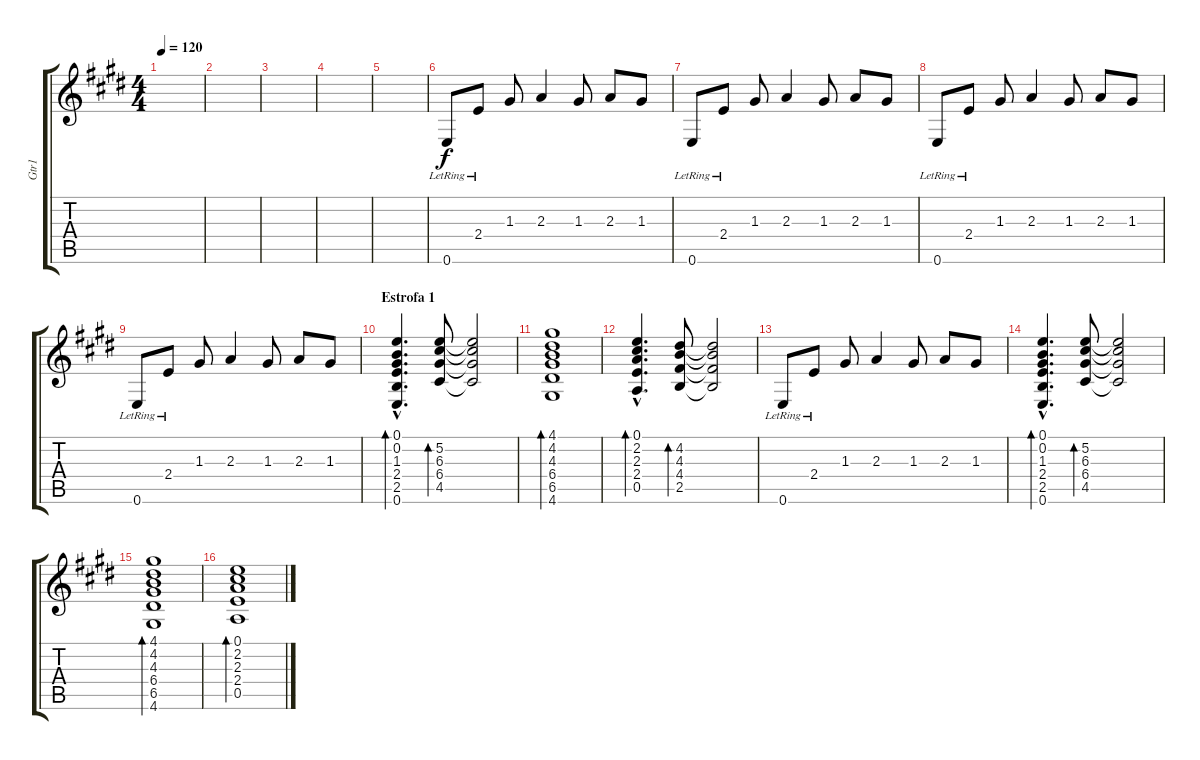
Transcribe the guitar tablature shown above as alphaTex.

\track ("Gtr1" "Gtr1") {instrument acousticguitarsteel}
\staff {score tabs}
\tuning (E4 B3 G3 D3 A2 E2) {hide}
\ts (4 4)
\tempo 120
\clef g2
\ks e
|
|
|
|
|
0.6{lr}.8 2.4{lr}.8 1.3.8 2.3.4 1.3.8 2.3.8 1.3.8 |
0.6{lr}.8 2.4{lr}.8 1.3.8 2.3.4 1.3.8 2.3.8 1.3.8 |
0.6{lr}.8 2.4{lr}.8 1.3.8 2.3.4 1.3.8 2.3.8 1.3.8 |
0.6{lr}.8 2.4{lr}.8 1.3.8 2.3.4 1.3.8 2.3.8 1.3.8 |
\section ("" "Estrofa 1")
(0.1{hac} 0.2{hac} 1.3{hac} 2.4{hac} 2.5{hac} 0.6{hac}).4{d bd 60} (5.2 6.3 6.4 4.5).8{bd 60} (5.2{t} 6.3{t} 6.4{t} 4.5{t}).2 |
(4.1 4.2 4.3 6.4 6.5 4.6).1{bd 60} |
(0.1{hac} 2.2{hac} 2.3{hac} 2.4{hac} 0.5{hac}).4{d bd 60} (4.2 4.3 4.4 2.5).8{bd 60} (4.2{t} 4.3{t} 4.4{t} 2.5{t}).2 |
0.6{lr}.8 2.4{lr}.8 1.3.8 2.3.4 1.3.8 2.3.8 1.3.8 |
(0.1{hac} 0.2{hac} 1.3{hac} 2.4{hac} 2.5{hac} 0.6{hac}).4{d bd 60} (5.2 6.3 6.4 4.5).8{bd 60} (5.2{t} 6.3{t} 6.4{t} 4.5{t}).2 |
(4.1 4.2 4.3 6.4 6.5 4.6).1{bd 60} |
(0.1 2.2 2.3 2.4 0.5).1{bd 60}
